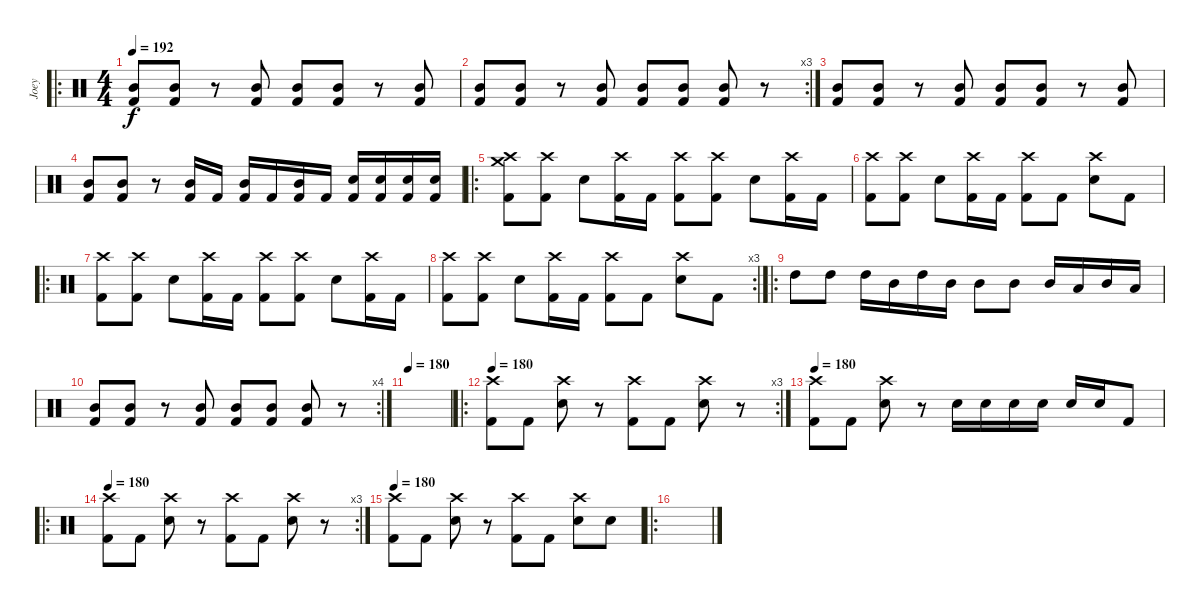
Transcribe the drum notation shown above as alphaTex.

\track ("Joey" "Joey") {instrument percussion}
\staff {score}
\articulation defaults
\ro
\ts (4 4)
\tempo 192
\clef neutral
\ks c
("Mid Tom (hit)" "Kick (hit) 2").8{dy f} ("Mid Tom (hit)" "Kick (hit) 2").8 r.8 ("Mid Tom (hit)" "Kick (hit) 2").8 ("Mid Tom (hit)" "Kick (hit) 2").8 ("Mid Tom (hit)" "Kick (hit) 2").8 r.8 ("Mid Tom (hit)" "Kick (hit) 2").8 |
\rc 3
("Mid Tom (hit)" "Kick (hit) 2").8 ("Mid Tom (hit)" "Kick (hit) 2").8 r.8 ("Mid Tom (hit)" "Kick (hit) 2").8 ("Mid Tom (hit)" "Kick (hit) 2").8 ("Mid Tom (hit)" "Kick (hit) 2").8 ("Mid Tom (hit)" "Kick (hit) 2").8 r.8 |
("Mid Tom (hit)" "Kick (hit) 2").8 ("Mid Tom (hit)" "Kick (hit) 2").8 r.8 ("Mid Tom (hit)" "Kick (hit) 2").8 ("Mid Tom (hit)" "Kick (hit) 2").8 ("Mid Tom (hit)" "Kick (hit) 2").8 r.8 ("Mid Tom (hit)" "Kick (hit) 2").8 |
("Mid Tom (hit)" "Kick (hit) 2").8 ("Mid Tom (hit)" "Kick (hit) 2").8 r.8 ("Mid Tom (hit)" "Kick (hit) 2").16 "Kick (hit) 2".16 ("Mid Tom (hit)" "Kick (hit) 2").16 "Kick (hit) 2".16 ("Mid Tom (hit)" "Kick (hit) 2").16 "Kick (hit) 2".16 ("Electric Snare (hit)" "Kick (hit) 2").16 ("Electric Snare (hit)" "Kick (hit) 2").16 ("Electric Snare (hit)" "Kick (hit) 2").16 ("Electric Snare (hit)" "Kick (hit) 2").16 |
\ro
("Crash high (hit)" "Crash medium (hit)" "Kick (hit) 2").8 ("Crash high (hit)" "Kick (hit) 2").8 "Electric Snare (hit)".8 ("Crash high (hit)" "Kick (hit) 2").16 "Kick (hit) 2".16 ("Crash high (hit)" "Kick (hit) 2").8 ("Crash high (hit)" "Kick (hit) 2").8 "Electric Snare (hit)".8 ("Crash high (hit)" "Kick (hit) 2").16 "Kick (hit) 2".16 |
("Crash high (hit)" "Kick (hit) 2").8 ("Crash high (hit)" "Kick (hit) 2").8 "Electric Snare (hit)".8 ("Crash high (hit)" "Kick (hit) 2").16 "Kick (hit) 2".16 ("Crash high (hit)" "Kick (hit) 2").8 "Kick (hit) 2".8 ("Crash high (hit)" "Electric Snare (hit)").8 "Kick (hit) 2".8 |
\ro
("Crash high (hit)" "Kick (hit) 2").8 ("Crash high (hit)" "Kick (hit) 2").8 "Electric Snare (hit)".8 ("Crash high (hit)" "Kick (hit) 2").16 "Kick (hit) 2".16 ("Crash high (hit)" "Kick (hit) 2").8 ("Crash high (hit)" "Kick (hit) 2").8 "Electric Snare (hit)".8 ("Crash high (hit)" "Kick (hit) 2").16 "Kick (hit) 2".16 |
\rc 3
("Crash high (hit)" "Kick (hit) 2").8 ("Crash high (hit)" "Kick (hit) 2").8 "Electric Snare (hit)".8 ("Crash high (hit)" "Kick (hit) 2").16 "Kick (hit) 2".16 ("Crash high (hit)" "Kick (hit) 2").8 "Kick (hit) 2".8 ("Crash high (hit)" "Electric Snare (hit)").8 "Kick (hit) 2".8 |
\ro "High Tom (hit)".8 "High Tom (hit)".8 "High Tom (hit)".16 "Mid Tom (hit)".16 "High Tom (hit)".16 "Mid Tom (hit)".16 "Mid Tom (hit)".8 "Mid Tom (hit)".8 "Mid Tom (hit)".16 "Low Tom (hit)".16 "Mid Tom (hit)".16 "Low Tom (hit)".16
|
\rc 4
("Mid Tom (hit)" "Kick (hit) 2").8 ("Mid Tom (hit)" "Kick (hit) 2").8 r.8 ("Mid Tom (hit)" "Kick (hit) 2").8 ("Mid Tom (hit)" "Kick (hit) 2").8 ("Mid Tom (hit)" "Kick (hit) 2").8 ("Mid Tom (hit)" "Kick (hit) 2").8 r.8 |
\tempo 180
|
\ro
\rc 3
\tempo 180
("Crash high (hit)" "Kick (hit) 2").8 "Kick (hit) 2".8 ("Crash high (hit)" "Electric Snare (hit)").8 r.8 ("Crash high (hit)" "Kick (hit) 2").8 "Kick (hit) 2".8 ("Crash high (hit)" "Electric Snare (hit)").8 r.8 |
\tempo 180
("Crash high (hit)" "Kick (hit) 2").8 "Kick (hit) 2".8 ("Crash high (hit)" "Electric Snare (hit)").8 r.8 "Electric Snare (hit)".16 "Electric Snare (hit)".16 "Electric Snare (hit)".16 "Electric Snare (hit)".16 "Electric Snare (hit)".16 "Electric Snare (hit)".16 "Kick (hit) 2".8 |
\ro
\rc 3
\tempo 180
("Crash high (hit)" "Kick (hit) 2").8 "Kick (hit) 2".8 ("Crash high (hit)" "Electric Snare (hit)").8 r.8 ("Crash high (hit)" "Kick (hit) 2").8 "Kick (hit) 2".8 ("Crash high (hit)" "Electric Snare (hit)").8 r.8 |
\tempo 180
("Crash high (hit)" "Kick (hit) 2").8 "Kick (hit) 2".8 ("Crash high (hit)" "Electric Snare (hit)").8 r.8 ("Crash high (hit)" "Kick (hit) 2").8 "Kick (hit) 2".8 ("Crash high (hit)" "Electric Snare (hit)").8 "Electric Snare (hit)".8 |
\ro
